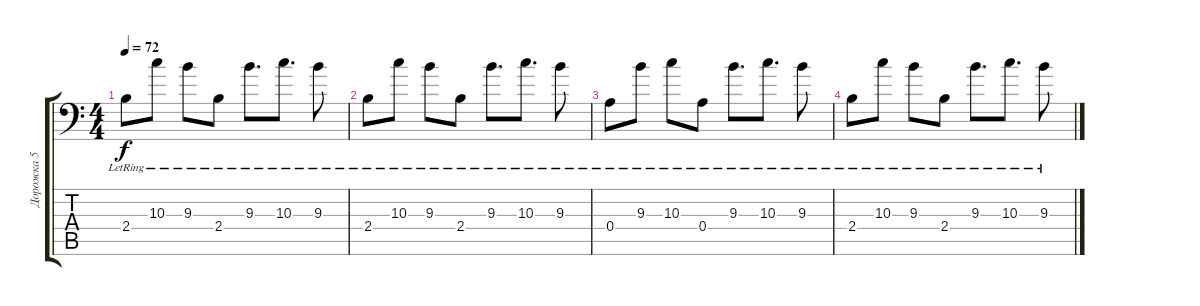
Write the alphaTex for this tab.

\track ("Дорожка 5" "Дорожка 5") {instrument electricguitarclean}
\staff {score tabs}
\tuning (B3 Gb3 D3 A2 E2 A1) {hide}
\ts (4 4)
\tempo 72
\clef f4
\ks c
2.4{lr}.8{dy f volume 9} 10.3{lr}.8 9.3{lr}.8 2.4{lr}.8 9.3{lr}.8{d} 10.3{lr}.8{d} 9.3{lr}.8 |
2.4{lr}.8 10.3{lr}.8 9.3{lr}.8 2.4{lr}.8 9.3{lr}.8{d} 10.3{lr}.8{d} 9.3{lr}.8 |
0.4{lr}.8 9.3{lr}.8 10.3{lr}.8 0.4{lr}.8 9.3{lr}.8{d} 10.3{lr}.8{d} 9.3{lr}.8 |
2.4{lr}.8 10.3{lr}.8 9.3{lr}.8 2.4{lr}.8 9.3{lr}.8{d} 10.3{lr}.8{d} 9.3{lr}.8
